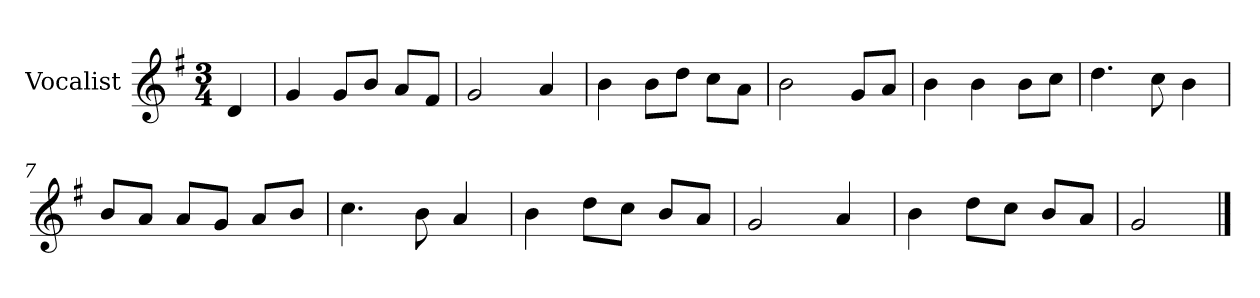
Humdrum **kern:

**kern
*part1
*staff1
*I"Vocalist
*k[f#]
*G:
*M3/4
=
4d
=1
4g
8gL
8bJ
8aL
8f#J
=2
2g
4a
=3
4b
8bL
8ddJ
8ccL
8aJ
=4
2b
8gL
8aJ
=5
4b
4b
8bL
8ccJ
=6
4.dd
8cc
4b
=7
8bL
8aJ
8aL
8gJ
8aL
8bJ
=8
4.cc
8b
4a
=9
4b
8ddL
8ccJ
8bL
8aJ
=10
2g
4a
=11
4b
8ddL
8ccJ
8bL
8aJ
=12
2g
==
*-
